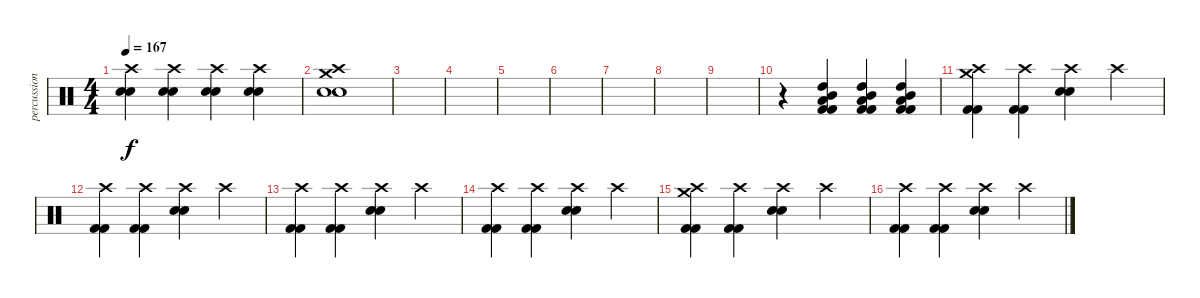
\track ("percussions" "percussion") {instrument percussion}
\staff {score}
\articulation defaults
\ts (4 4)
\tempo 167
\clef neutral
\ks c
("Crash high (hit)" "Snare (hit) 2" "Snare (hit) 2").4{dy f} ("Crash high (hit)" "Snare (hit) 2" "Snare (hit) 2").4 ("Crash high (hit)" "Snare (hit) 2" "Snare (hit) 2").4 ("Crash high (hit)" "Snare (hit) 2" "Snare (hit) 2").4 |
("Crash high (hit)" "Crash medium (hit)" "Snare (hit) 2" "Snare (hit) 2").1 |
|
|
|
|
|
|
|
r.4 ("High Tom (hit)" "Mid Tom (hit)" "Low Tom (hit)" "Kick (hit) 2" "Kick (hit) 2").4 ("High Tom (hit)" "Mid Tom (hit)" "Low Tom (hit)" "Kick (hit) 2" "Kick (hit) 2").4 ("High Tom (hit)" "Mid Tom (hit)" "Low Tom (hit)" "Kick (hit) 2" "Kick (hit) 2").4 |
("Crash medium (hit)" "Crash high (hit)" "Kick (hit) 2" "Kick (hit) 2").4 ("Crash high (hit)" "Kick (hit) 2" "Kick (hit) 2").4 ("Crash high (hit)" "Snare (hit) 2" "Snare (hit) 2").4 "Crash high (hit)".4 |
("Crash high (hit)" "Kick (hit) 2" "Kick (hit) 2").4 ("Crash high (hit)" "Kick (hit) 2" "Kick (hit) 2").4 ("Crash high (hit)" "Snare (hit) 2" "Snare (hit) 2").4 "Crash high (hit)".4 |
("Crash high (hit)" "Kick (hit) 2" "Kick (hit) 2").4 ("Crash high (hit)" "Kick (hit) 2" "Kick (hit) 2").4 ("Crash high (hit)" "Snare (hit) 2" "Snare (hit) 2").4 "Crash high (hit)".4 |
("Crash high (hit)" "Kick (hit) 2" "Kick (hit) 2").4 ("Crash high (hit)" "Kick (hit) 2" "Kick (hit) 2").4 ("Crash high (hit)" "Snare (hit) 2" "Snare (hit) 2").4 "Crash high (hit)".4 |
("Crash medium (hit)" "Crash high (hit)" "Kick (hit) 2" "Kick (hit) 2").4 ("Crash high (hit)" "Kick (hit) 2" "Kick (hit) 2").4 ("Crash high (hit)" "Snare (hit) 2" "Snare (hit) 2").4 "Crash high (hit)".4 |
("Crash high (hit)" "Kick (hit) 2" "Kick (hit) 2").4 ("Crash high (hit)" "Kick (hit) 2" "Kick (hit) 2").4 ("Crash high (hit)" "Snare (hit) 2" "Snare (hit) 2").4 "Crash high (hit)".4
